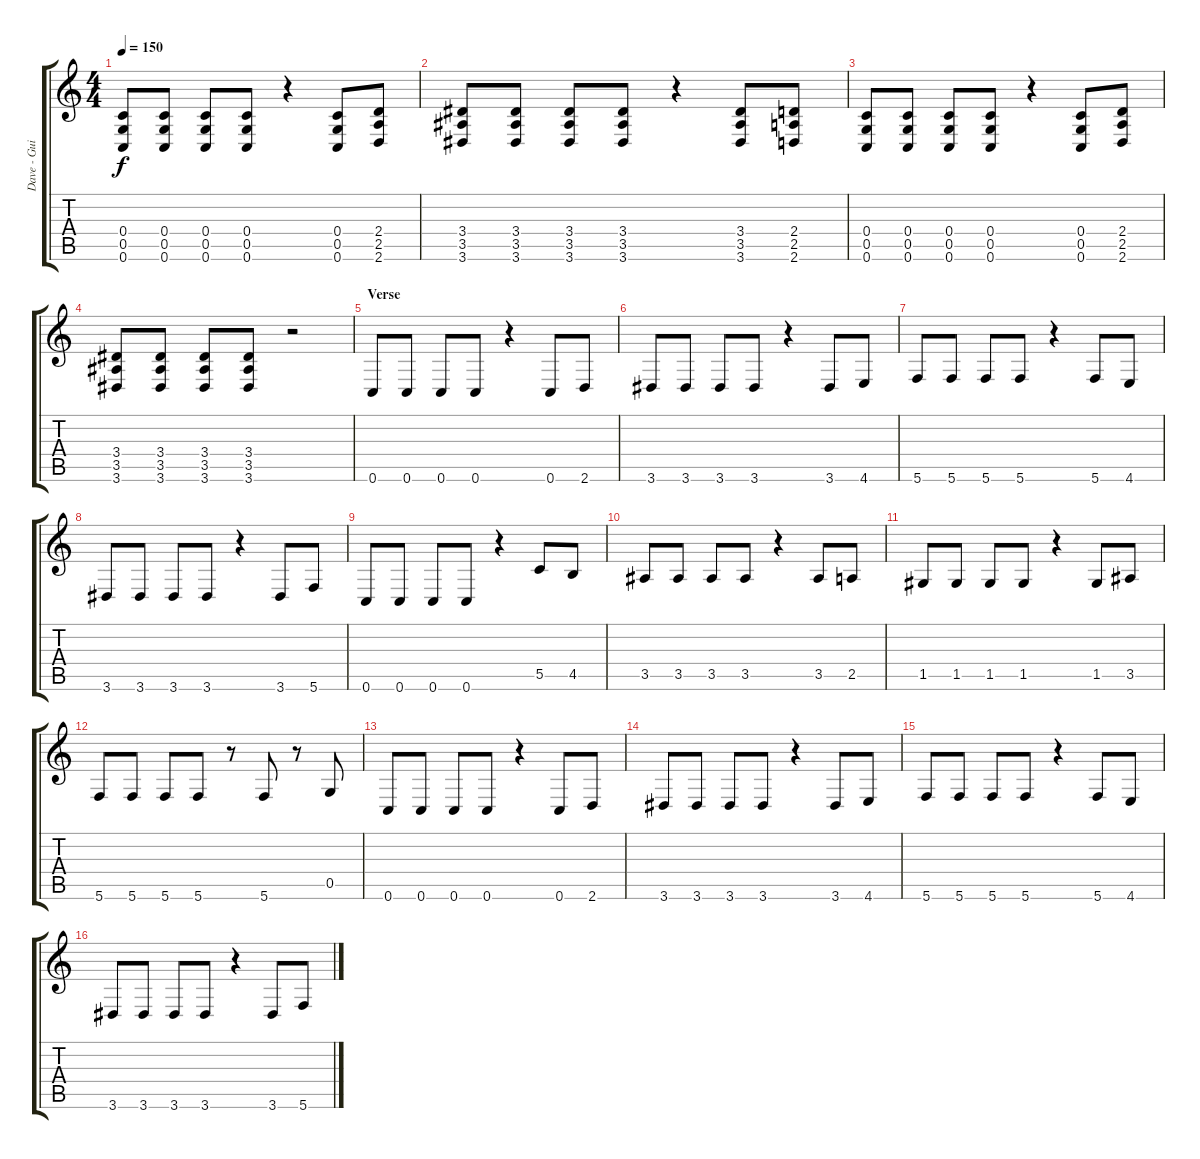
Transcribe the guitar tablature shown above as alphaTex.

\track ("Dave - Guitar" "Dave - Gui") {instrument overdrivenguitar}
\staff {score tabs}
\tuning (D4 A3 F3 C3 G2 C2) {hide}
\ts (4 4)
\tempo 150
\clef g2
\ks c
(0.4 0.5 0.6).8{dy f} (0.4 0.5 0.6).8 (0.4 0.5 0.6).8 (0.4 0.5 0.6).8 r.4 (0.4 0.5 0.6).8 (2.4 2.5 2.6).8 |
(3.4 3.5 3.6).8 (3.4 3.5 3.6).8 (3.4 3.5 3.6).8 (3.4 3.5 3.6).8 r.4 (3.4 3.5 3.6).8 (2.4 2.5 2.6).8 |
(0.4 0.5 0.6).8 (0.4 0.5 0.6).8 (0.4 0.5 0.6).8 (0.4 0.5 0.6).8 r.4 (0.4 0.5 0.6).8 (2.4 2.5 2.6).8 |
(3.4 3.5 3.6).8 (3.4 3.5 3.6).8 (3.4 3.5 3.6).8 (3.4 3.5 3.6).8 r.2 |
\section ("" "Verse")
0.6.8 0.6.8 0.6.8 0.6.8 r.4 0.6.8 2.6.8 |
3.6.8 3.6.8 3.6.8 3.6.8 r.4 3.6.8 4.6.8 |
5.6.8 5.6.8 5.6.8 5.6.8 r.4 5.6.8 4.6.8 |
3.6.8 3.6.8 3.6.8 3.6.8 r.4 3.6.8 5.6.8 |
0.6.8 0.6.8 0.6.8 0.6.8 r.4 5.5.8 4.5.8 |
3.5.8 3.5.8 3.5.8 3.5.8 r.4 3.5.8 2.5.8 |
1.5.8 1.5.8 1.5.8 1.5.8 r.4 1.5.8 3.5.8 |
5.6.8 5.6.8 5.6.8 5.6.8 r.8 5.6.8 r.8 0.5.8 |
0.6.8 0.6.8 0.6.8 0.6.8 r.4 0.6.8 2.6.8 |
3.6.8 3.6.8 3.6.8 3.6.8 r.4 3.6.8 4.6.8 |
5.6.8 5.6.8 5.6.8 5.6.8 r.4 5.6.8 4.6.8 |
3.6.8 3.6.8 3.6.8 3.6.8 r.4 3.6.8 5.6.8
